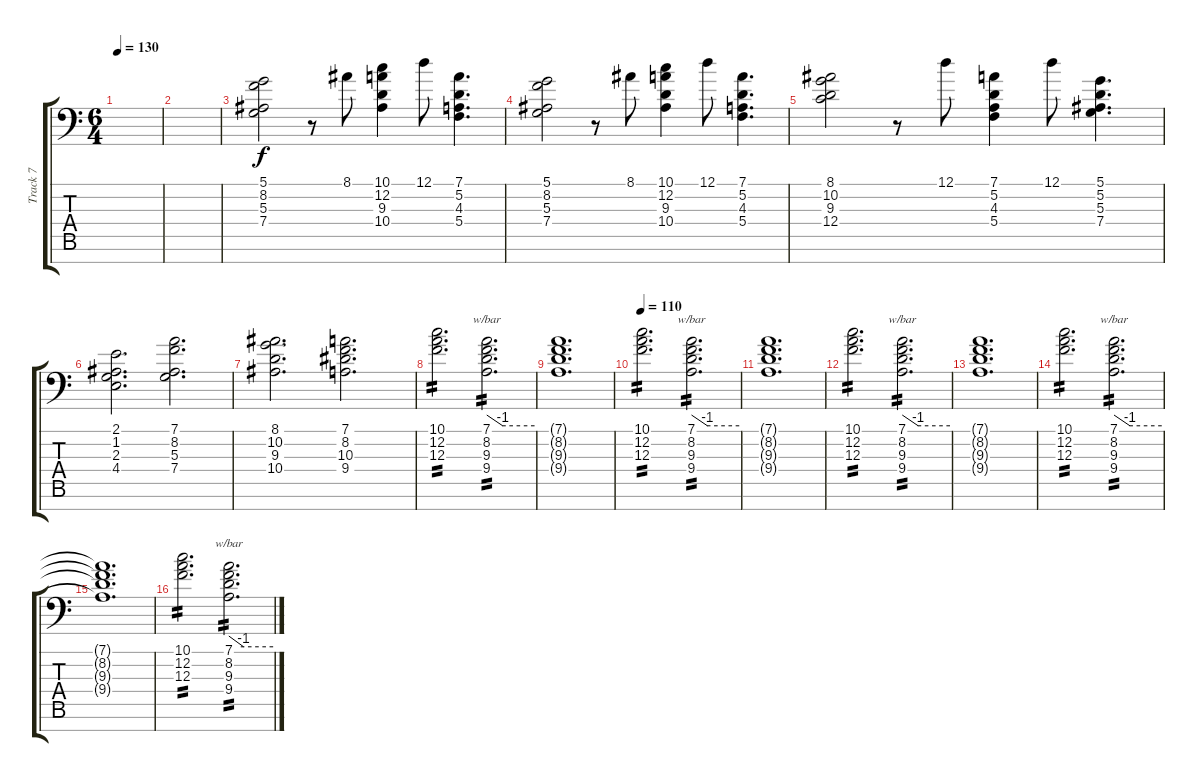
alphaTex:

\track ("Track 7" "Track 7") {instrument stringensemble1}
\staff {score tabs}
\tuning (D4 A3 F3 C3 G2 D2 G1) {hide}
\ts (6 4)
\tempo 130
\clef f4
\ks c
|
|
(5.1 8.2 5.3 7.4).2 r.8 8.1.8 (10.1 12.2 9.3 10.4).4 12.1.8 (7.1 5.2 4.3 5.4).4{d} |
(5.1 8.2 5.3 7.4).2 r.8 8.1.8 (10.1 12.2 9.3 10.4).4 12.1.8 (7.1 5.2 4.3 5.4).4{d} |
(8.1 10.2 9.3 12.4).2 r.8 12.1.8 (7.1 5.2 4.3 5.4).4 12.1.8 (5.1 5.2 5.3 7.4).4{d} |
(2.1 1.2 2.3 4.4).2{d} (7.1 8.2 5.3 7.4).2{d} |
(8.1 10.2 9.3 10.4).2{d} (7.1 8.2 10.3 9.4).2{d} |
(10.1 12.2 12.3).2{d tp 2} (7.1 8.2 9.3 9.4).2{d tbe (custom default 0 0 20 -4 60 -4) tp 2} |
(7.1{t} 8.2{t} 9.3{t} 9.4{t}).1{d} |
\tempo 110
(10.1 12.2 12.3).2{d tp 2} (7.1 8.2 9.3 9.4).2{d tbe (custom default 0 0 20 -4 60 -4) tp 2} |
(7.1{t} 8.2{t} 9.3{t} 9.4{t}).1{d} |
(10.1 12.2 12.3).2{d tp 2} (7.1 8.2 9.3 9.4).2{d tbe (custom default 0 0 20 -4 60 -4) tp 2} |
(7.1{t} 8.2{t} 9.3{t} 9.4{t}).1{d} |
(10.1 12.2 12.3).2{d tp 2} (7.1 8.2 9.3 9.4).2{d tbe (custom default 0 0 20 -4 60 -4) tp 2} |
(7.1{t} 8.2{t} 9.3{t} 9.4{t}).1{d} |
(10.1 12.2 12.3).2{d tp 2} (7.1 8.2 9.3 9.4).2{d tbe (custom default 0 0 20 -4 60 -4) tp 2}
